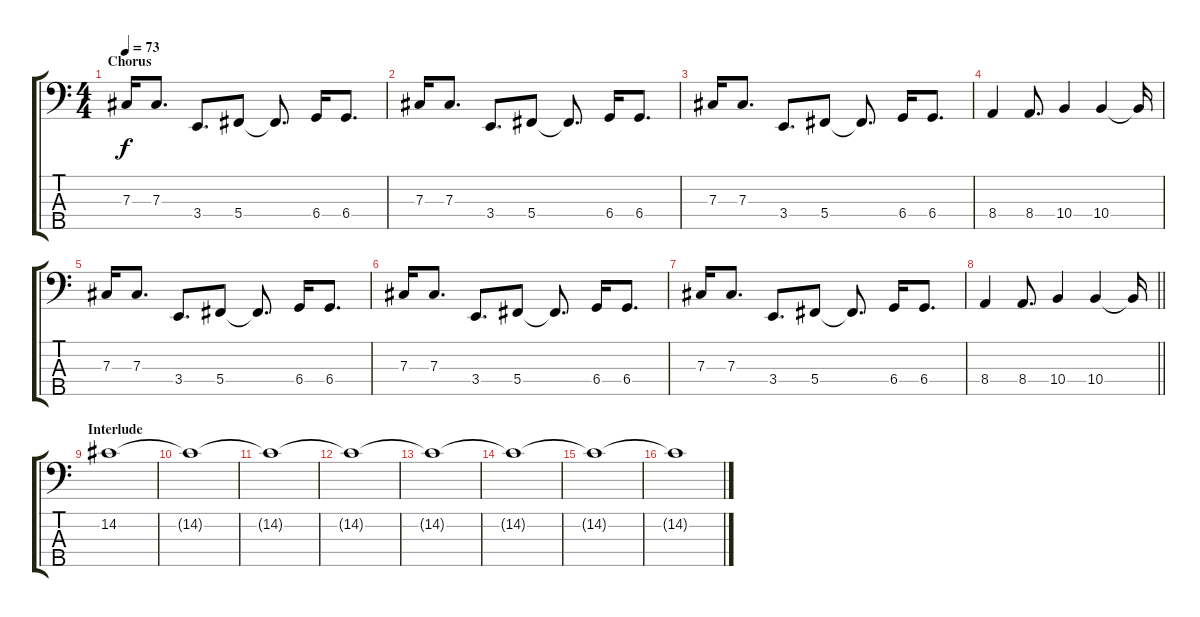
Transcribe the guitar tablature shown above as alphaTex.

\track "" {instrument electricbassfinger}
\staff {score tabs}
\tuning (E2 B1 Gb1 Db1 Ab0) {hide}
\ts (4 4)
\section ("" "Chorus")
\tempo 73
\clef f4
\ks c
7.3.16{dy f volume 14} 7.3.8{d} 3.4.8{d} 5.4.8 5.4{t}.8{d} 6.4.16 6.4.8{d} |
7.3.16 7.3.8{d} 3.4.8{d} 5.4.8 5.4{t}.8{d} 6.4.16 6.4.8{d} |
7.3.16 7.3.8{d} 3.4.8{d} 5.4.8 5.4{t}.8{d} 6.4.16 6.4.8{d} |
8.4.4 8.4.8{d} 10.4.4 10.4.4 10.4{t}.16 |
7.3.16 7.3.8{d} 3.4.8{d} 5.4.8 5.4{t}.8{d} 6.4.16 6.4.8{d} |
7.3.16 7.3.8{d} 3.4.8{d} 5.4.8 5.4{t}.8{d} 6.4.16 6.4.8{d} |
7.3.16 7.3.8{d} 3.4.8{d} 5.4.8 5.4{t}.8{d} 6.4.16 6.4.8{d} |
\barLineRight lightlight
8.4.4 8.4.8{d} 10.4.4 10.4.4 10.4{t}.16 |
\section ("" "Interlude")
14.2.1{volume 5 instrument fx5brightness} |
14.2{t}.1 |
14.2{t}.1 |
14.2{t}.1 |
14.2{t}.1 |
14.2{t}.1 |
14.2{t}.1 |
14.2{t}.1
